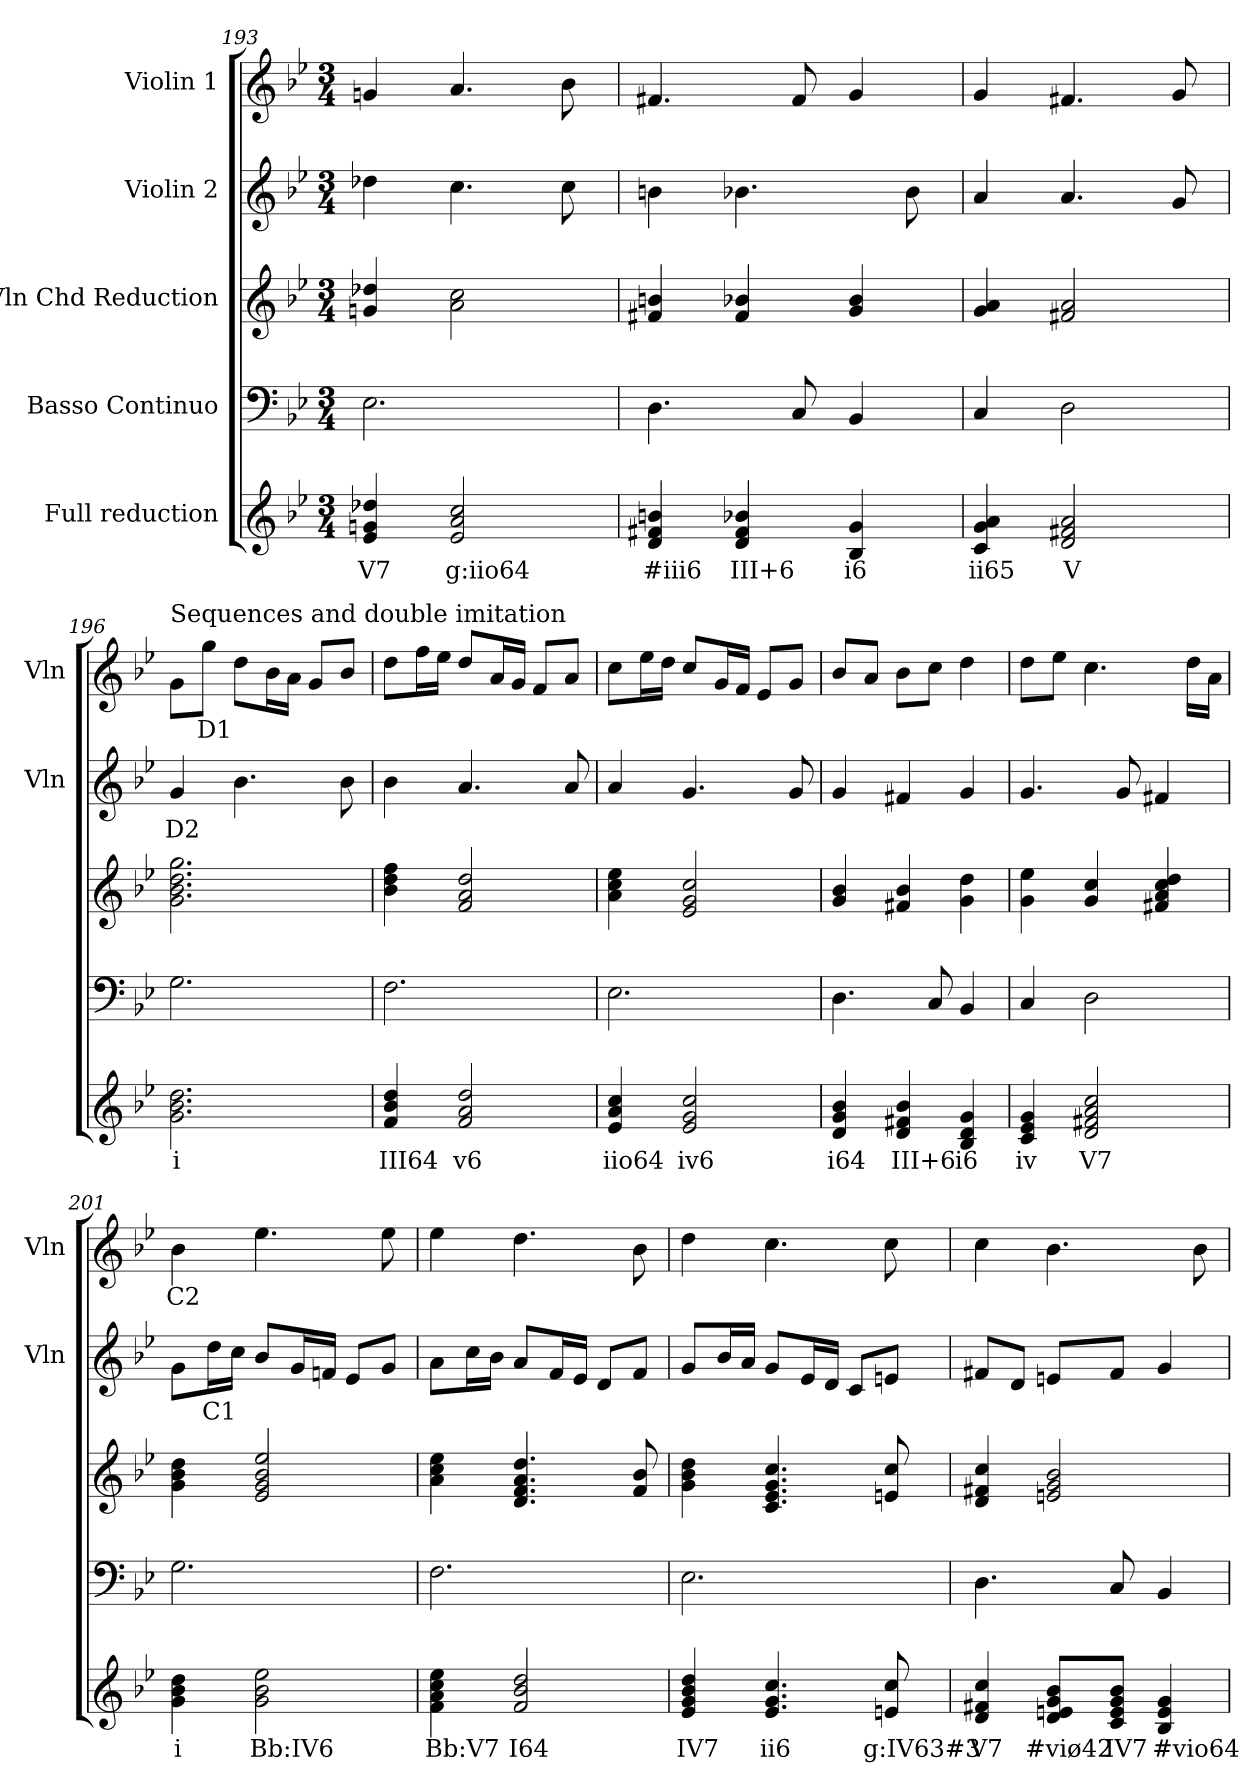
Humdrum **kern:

**kern	**text	**kern	**kern	**kern	**text	**kern	**text
*part5	*part5	*part4	*part3	*part2	*part2	*part1	*part1
*staff5	*staff5	*staff4	*staff3	*staff2	*staff2	*staff1	*staff1
*I"Full reduction	*	*I"Basso Continuo	*I"Vln Chd Reduction	*I"Violin 2	*	*I"Violin 1	*
*	*	*	*	*I'Vln	*	*I'Vln	*
*clefG2	*	*clefF4	*clefG2	*clefG2	*	*clefG2	*
*k[b-e-]	*	*k[b-e-]	*k[b-e-]	*k[b-e-]	*	*k[b-e-]	*
*M3/4	*	*M3/4	*M3/4	*M3/4	*	*M3/4	*
=193	=193	=193	=193	=193	=193	=193	=193
!	!LO:LY:b	!	!	!	!	!	!
4e-/ 4gn/ 4dd-X/	V7	2.E-\	4gn/ 4dd-X/	4dd-X\	.	4gn/	.
!	!LO:LY:b	!	!	!	!	!	!
2e-/ 2a/ 2cc/	g:iio64	.	2a\ 2cc\	4.cc\	.	4.a/	.
.	.	.	.	8cc\	.	8b-\	.
=194	=194	=194	=194	=194	=194	=194	=194
!	!LO:LY:b	!	!	!	!	!	!
4d/ 4f#X/ 4bn/	#iii6	4.D\	4f#X/ 4bn/	4bn\	.	4.f#X/	.
!	!LO:LY:b	!	!	!	!	!	!
4d/ 4f#/ 4b-X/	III+6	.	4f#/ 4b-X/	4.b-X\	.	.	.
.	.	8C/	.	.	.	8f#/	.
!	!LO:LY:b	!	!	!	!	!	!
4B-/ 4g/	i6	4BB-/	4g/ 4b-/	.	.	4g/	.
.	.	.	.	8b-\	.	.	.
=195	=195	=195	=195	=195	=195	=195	=195
!	!LO:LY:b	!	!	!	!	!	!
4c/ 4g/ 4a/	ii65	4C/	4g/ 4a/	4a/	.	4g/	.
!	!LO:LY:b	!	!	!	!	!	!
2d/ 2f#X/ 2a/	V	2D\	2f#X/ 2a/	4.a/	.	4.f#X/	.
.	.	.	.	8g/	.	8g/	.
!!LO:LB:g=z
=196	=196	=196	=196	=196	=196	=196	=196
!	!	!	!	!	!	!LO:TX:a:t=Sequences and double imitation	!
!	!LO:LY:b	!	!	!	!LO:LY:b	!	!
2.g\ 2.b-\ 2.dd\	i	2.G\	2.g\ 2.b-\ 2.dd\ 2.gg\	4g/	D2	8g\L	.
!	!	!	!	!	!	!	!LO:LY:b
.	.	.	.	.	.	8gg\J	D1
.	.	.	.	4.b-\	.	8dd\L	.
.	.	.	.	.	.	16b-\L	.
.	.	.	.	.	.	16a\JJ	.
.	.	.	.	.	.	8g/L	.
.	.	.	.	8b-\	.	8b-/J	.
=197	=197	=197	=197	=197	=197	=197	=197
!	!LO:LY:b	!	!	!	!	!	!
4f/ 4b-/ 4dd/	III64	2.F\	4b-\ 4dd\ 4ff\	4b-\	.	8dd\L	.
.	.	.	.	.	.	16ff\L	.
.	.	.	.	.	.	16ee-\JJ	.
!	!LO:LY:b	!	!	!	!	!	!
2f/ 2a/ 2dd/	v6	.	2f/ 2a/ 2dd/	4.a/	.	8dd/L	.
.	.	.	.	.	.	16a/L	.
.	.	.	.	.	.	16g/JJ	.
.	.	.	.	.	.	8f/L	.
.	.	.	.	8a/	.	8a/J	.
=198	=198	=198	=198	=198	=198	=198	=198
!	!LO:LY:b	!	!	!	!	!	!
4e-/ 4a/ 4cc/	iio64	2.E-\	4a\ 4cc\ 4ee-\	4a/	.	8cc\L	.
.	.	.	.	.	.	16ee-\L	.
.	.	.	.	.	.	16dd\JJ	.
!	!LO:LY:b	!	!	!	!	!	!
2e-/ 2g/ 2cc/	iv6	.	2e-/ 2g/ 2cc/	4.g/	.	8cc/L	.
.	.	.	.	.	.	16g/L	.
.	.	.	.	.	.	16f/JJ	.
.	.	.	.	.	.	8e-/L	.
.	.	.	.	8g/	.	8g/J	.
=199	=199	=199	=199	=199	=199	=199	=199
!	!LO:LY:b	!	!	!	!	!	!
4d/ 4g/ 4b-/	i64	4.D\	4g/ 4b-/	4g/	.	8b-/L	.
.	.	.	.	.	.	8a/J	.
!	!LO:LY:b	!	!	!	!	!	!
4d/ 4f#X/ 4b-/	III+6	.	4f#X/ 4b-/	4f#X/	.	8b-\L	.
.	.	8C/	.	.	.	8cc\J	.
!	!LO:LY:b	!	!	!	!	!	!
4B-/ 4d/ 4g/	i6	4BB-/	4g\ 4dd\	4g/	.	4dd\	.
=200	=200	=200	=200	=200	=200	=200	=200
!	!LO:LY:b	!	!	!	!	!	!
4c/ 4e-/ 4g/	iv	4C/	4g\ 4ee-\	4.g/	.	8dd\L	.
.	.	.	.	.	.	8ee-\J	.
!	!LO:LY:b	!	!	!	!	!	!
2d/ 2f#X/ 2a/ 2cc/	V7	2D\	4g/ 4cc/	.	.	4.cc\	.
.	.	.	.	8g/	.	.	.
.	.	.	4f#X/ 4a/ 4cc/ 4dd/	4f#X/	.	.	.
.	.	.	.	.	.	16dd\LL	.
.	.	.	.	.	.	16a\JJ	.
!!LO:LB:g=z
=201	=201	=201	=201	=201	=201	=201	=201
!	!LO:LY:b	!	!	!	!	!	!LO:LY:b
4g\ 4b-\ 4dd\	i	2.G\	4g\ 4b-\ 4dd\	8g\L	.	4b-\	C2
!	!	!	!	!	!LO:LY:b	!	!
.	.	.	.	16dd\L	C1	.	.
.	.	.	.	16cc\JJ	.	.	.
!	!LO:LY:b	!	!	!	!	!	!
2g\ 2b-\ 2ee-\	Bb:IV6	.	2e-/ 2g/ 2b-/ 2ee-/	8b-/L	.	4.ee-\	.
.	.	.	.	16g/L	.	.	.
.	.	.	.	16fn/JJ	.	.	.
.	.	.	.	8e-/L	.	.	.
.	.	.	.	8g/J	.	8ee-\	.
=202	=202	=202	=202	=202	=202	=202	=202
!	!LO:LY:b	!	!	!	!	!	!
4f\ 4a\ 4cc\ 4ee-\	Bb:V7	2.F\	4a\ 4cc\ 4ee-\	8a\L	.	4ee-\	.
.	.	.	.	16cc\L	.	.	.
.	.	.	.	16b-\JJ	.	.	.
!	!LO:LY:b	!	!	!	!	!	!
2f/ 2b-/ 2dd/	I64	.	4.d/ 4.f/ 4.a/ 4.dd/	8a/L	.	4.dd\	.
.	.	.	.	16f/L	.	.	.
.	.	.	.	16e-/JJ	.	.	.
.	.	.	.	8d/L	.	.	.
.	.	.	8f/ 8b-/	8f/J	.	8b-\	.
=203	=203	=203	=203	=203	=203	=203	=203
!	!LO:LY:b	!	!	!	!	!	!
4e-/ 4g/ 4b-/ 4dd/	IV7	2.E-\	4g\ 4b-\ 4dd\	8g/L	.	4dd\	.
.	.	.	.	16b-/L	.	.	.
.	.	.	.	16a/JJ	.	.	.
!	!LO:LY:b	!	!	!	!	!	!
4.e-/ 4.g/ 4.cc/	ii6	.	4.c/ 4.e-/ 4.g/ 4.cc/	8g/L	.	4.cc\	.
.	.	.	.	16e-/L	.	.	.
.	.	.	.	16d/JJ	.	.	.
.	.	.	.	8c/L	.	.	.
!	!LO:LY:b	!	!	!	!	!	!
8en/ 8cc/	g:IV63#3	.	8en/ 8cc/	8en/J	.	8cc\	.
=204	=204	=204	=204	=204	=204	=204	=204
!	!LO:LY:b	!	!	!	!	!	!
4d/ 4f#X/ 4cc/	V7	4.D\	4d/ 4f#X/ 4cc/	8f#X/L	.	4cc\	.
.	.	.	.	8d/J	.	.	.
!	!LO:LY:b	!	!	!	!	!	!
8d/ 8en/ 8g/ 8b-/L	#viø42	.	2en/ 2g/ 2b-/	8en/L	.	4.b-\	.
!	!LO:LY:b	!	!	!	!	!	!
8c/ 8e/ 8g/ 8b-/J	IV7	8C/	.	8f#/J	.	.	.
!	!LO:LY:b	!	!	!	!	!	!
4B-/ 4e/ 4g/	#vio64	4BB-/	.	4g/	.	.	.
.	.	.	.	.	.	8b-\	.
=	=	=	=	=	=	=	=
*-	*-	*-	*-	*-	*-	*-	*-
